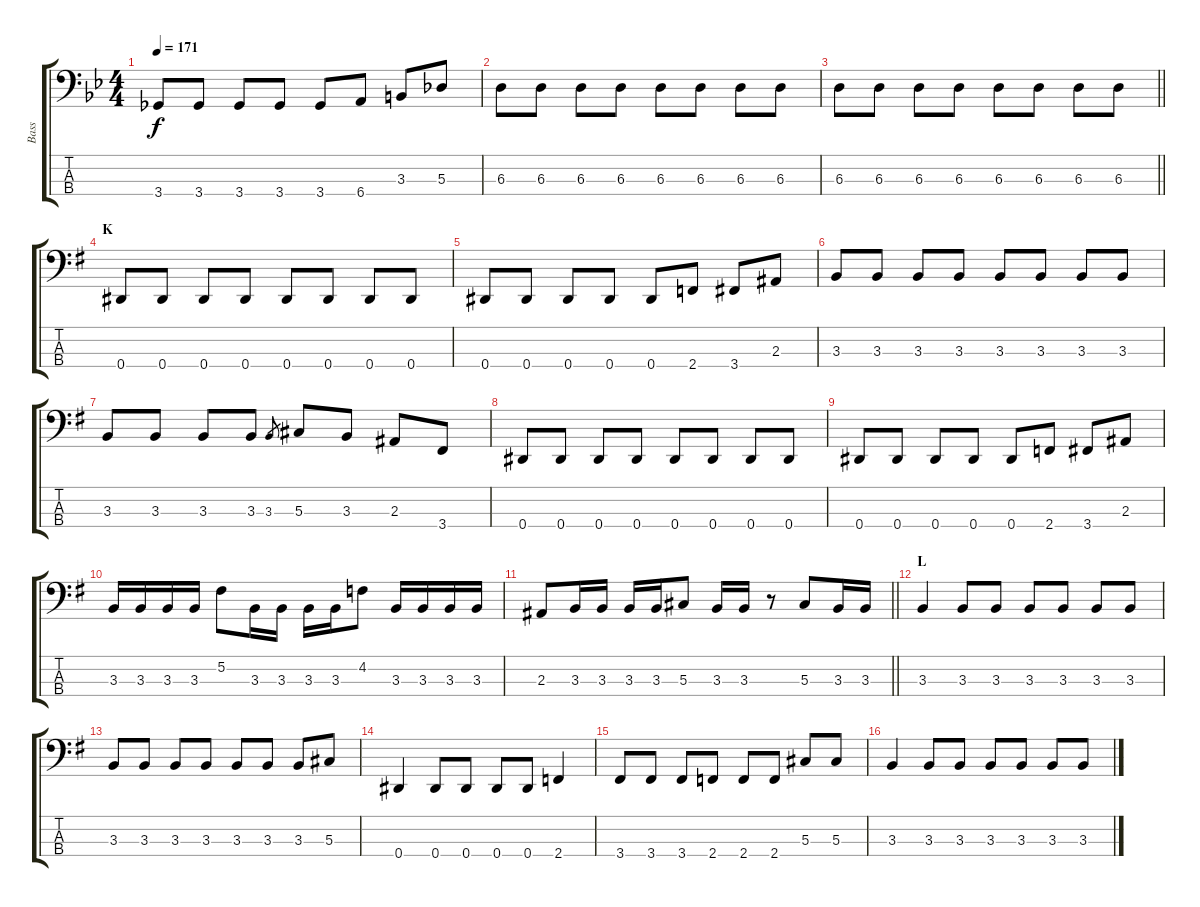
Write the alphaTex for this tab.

\track ("Bass" "Bass") {instrument electricbasspick}
\staff {score tabs}
\tuning (Gb2 Db2 Ab1 Eb1) {hide}
\ts (4 4)
\tempo 171
\clef f4
\ks bb
3.4.8{dy f} 3.4.8 3.4.8 3.4.8 3.4.8 6.4.8 3.3.8 5.3.8 |
6.3.8 6.3.8 6.3.8 6.3.8 6.3.8 6.3.8 6.3.8 6.3.8 |
\barLineRight lightlight
6.3.8 6.3.8 6.3.8 6.3.8 6.3.8 6.3.8 6.3.8 6.3.8 |
\section ("" "K")
\ks g
0.4.8 0.4.8 0.4.8 0.4.8 0.4.8 0.4.8 0.4.8 0.4.8 |
0.4.8 0.4.8 0.4.8 0.4.8 0.4.8 2.4.8 3.4.8 2.3.8 |
3.3.8 3.3.8 3.3.8 3.3.8 3.3.8 3.3.8 3.3.8 3.3.8 |
3.3.8 3.3.8 3.3.8 3.3.8 3.3.8{gr} 5.3.8 3.3.8 2.3.8 3.4.8 |
0.4.8 0.4.8 0.4.8 0.4.8 0.4.8 0.4.8 0.4.8 0.4.8 |
0.4.8 0.4.8 0.4.8 0.4.8 0.4.8 2.4.8 3.4.8 2.3.8 |
3.3.16 3.3.16 3.3.16 3.3.16 5.2.8 3.3.16 3.3.16 3.3.16 3.3.16 4.2.8 3.3.16 3.3.16 3.3.16 3.3.16 |
\barLineRight lightlight
2.3.8 3.3.16 3.3.16 3.3.16 3.3.16 5.3.8 3.3.16 3.3.16 r.8 5.3.8 3.3.16 3.3.16 |
\section ("" "L")
3.3.4 3.3.8 3.3.8 3.3.8 3.3.8 3.3.8 3.3.8 |
3.3.8 3.3.8 3.3.8 3.3.8 3.3.8 3.3.8 3.3.8 5.3.8 |
0.4.4 0.4.8 0.4.8 0.4.8 0.4.8 2.4.4 |
3.4.8 3.4.8 3.4.8 2.4.8 2.4.8 2.4.8 5.3.8 5.3.8 |
3.3.4 3.3.8 3.3.8 3.3.8 3.3.8 3.3.8 3.3.8
